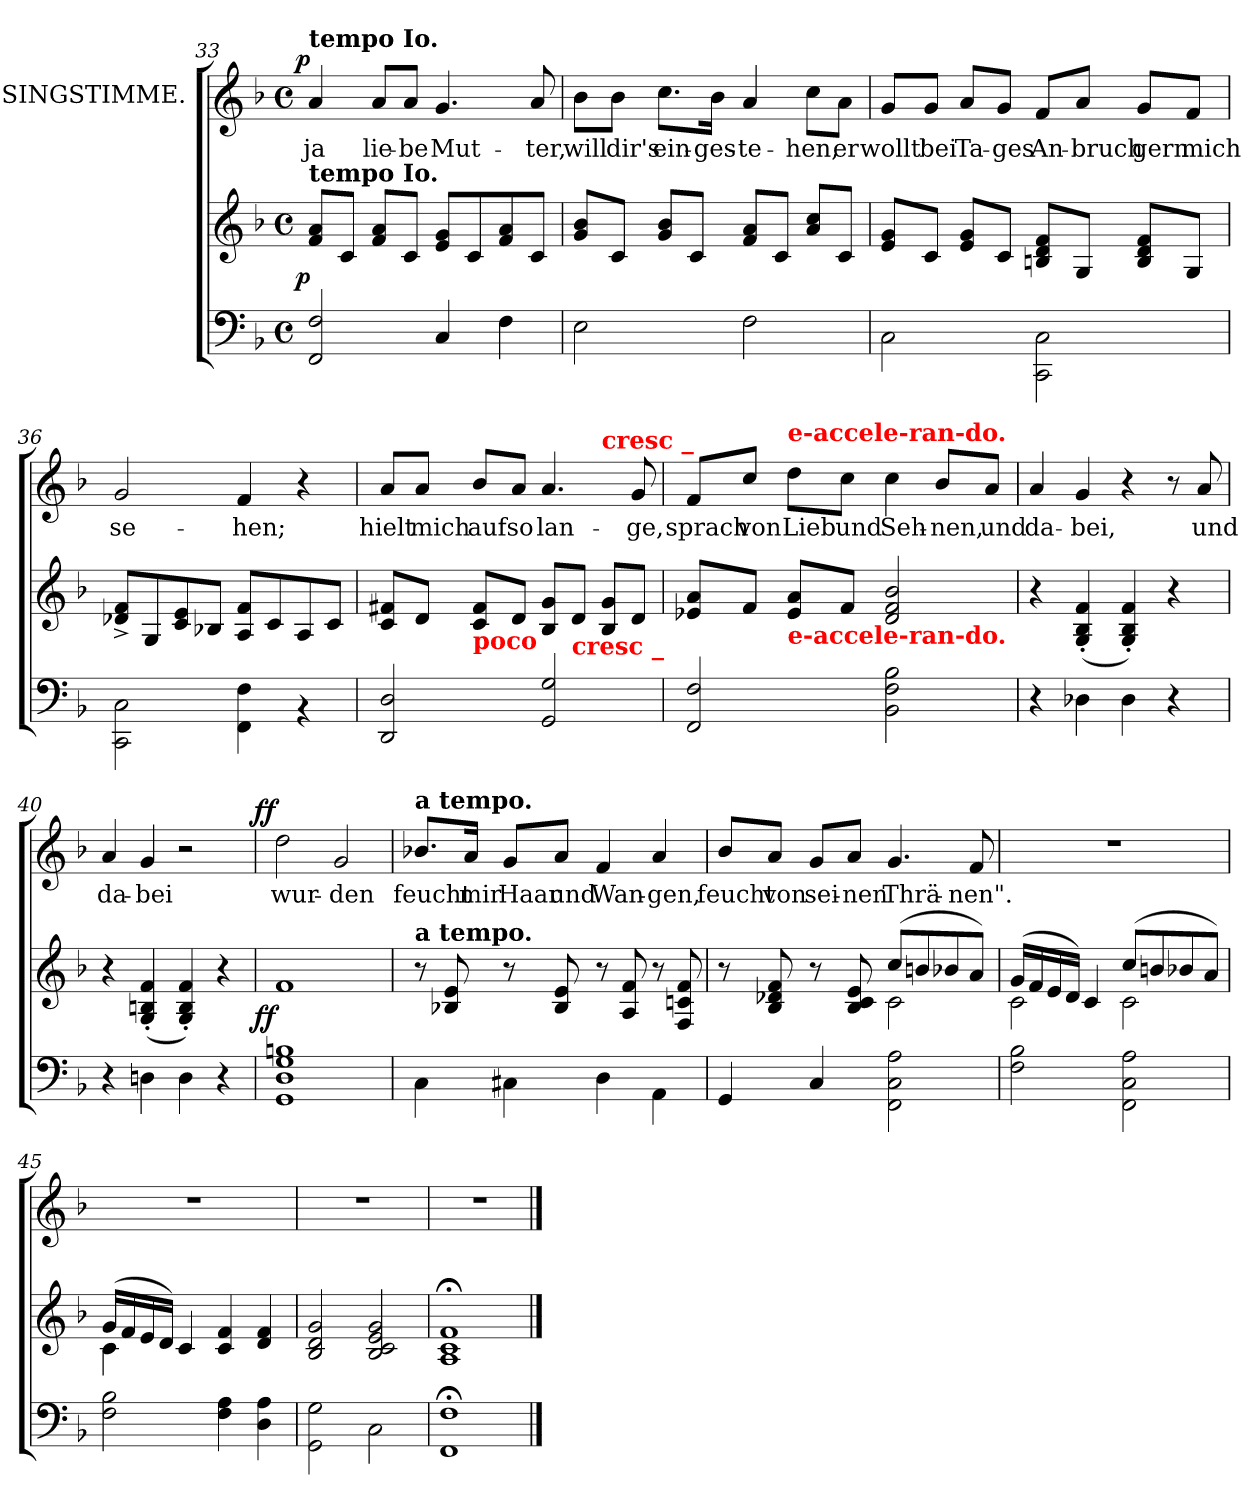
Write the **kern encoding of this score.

**kern	**kern	**dynam	**kern	**text	**dynam
*part2	*part2	*part2	*part1	*part1	*part1
*staff3	*staff2	*staff2/3	*staff1	*staff1	*staff1
*	*	*	*I"SINGSTIMME.	*	*
*clefF4	*clefG2	*	*clefG2	*	*
*k[b-]	*k[b-]	*	*k[b-]	*	*
*F:	*F:	*	*F:	*	*
*M4/4	*M4/4	*	*M4/4	*	*
*met(c)	*met(c)	*	*met(c)	*	*
=33	=33	=33	=33	=33	=33
!	!	!	!LO:TX:a:B:t=tempo Io.	!	!
!	!LO:TX:a:B:t=tempo Io.	!	!	!	!
!	!	!LO:DY:rj	!	!	!LO:DY:a:rj
2F/ 2FF/	8a 8fL	p	4a	ja	p
.	8cJ	.	.	.	.
.	8a 8fL	.	8a/L	lie-	.
.	8cJ	.	8a/J	-be	.
4C	8g 8eL	.	4.g	Mut-	.
.	8c	.	.	.	.
4F	8a 8f	.	.	.	.
.	8cJ	.	8a	-ter,	.
=34	=34	=34	=34	=34	=34
2E	8b- 8gL	.	8b-\L	will	.
.	8cJ	.	8b-\J	dir's	.
.	8b- 8gL	.	8.cc\L	ein-	.
.	8cJ	.	.	.	.
.	.	.	16b-\Jk	-ges-	.
2F	8a 8fL	.	4a	-te-	.
.	8cJ	.	.	.	.
.	8cc 8aL	.	8cc\L	-hen,	.
.	8cJ	.	8a\J	er	.
=35	=35	=35	=35	=35	=35
2C\	8g 8eL	.	8g/L	wollt'	.
.	8cJ	.	8g/J	bei	.
.	8g 8eL	.	8a/L	Ta-	.
.	8cJ	.	8g/J	-ges	.
2C\ 2CC\	8f 8d 8BnL	.	8f/L	An-	.
.	8G/J	.	8a/J	-bruch	.
.	8f 8d 8BL	.	8g/L	gern	.
.	8G/J	.	8f/J	mich	.
=36	=36	=36	=36	=36	=36
2C\ 2CC\	8f^< 8d-X^<L	.	2g	se-	.
.	8G/	.	.	.	.
.	8e 8c	.	.	.	.
.	8B-XJ	.	.	.	.
4F\ 4FF\	8f/ 8A/L	.	4f	-hen;	.
.	8c/	.	.	.	.
4rBB	8A/	.	4r	.	.
.	8c/J	.	.	.	.
=37	=37	=37	=37	=37	=37
*	*	*	*^	*	*
2D/ 2DD/	8f#X 8cL	.	8a/L	2.ryy	hielt	.
.	8dJ	.	8a/J	.	mich	.
!	!LO:TX:b:B:color=red:t=poco	!	!	!	!	!
.	8f# 8cL	.	8b-/L	.	auf	.
.	8dJ	.	8a/J	.	so	.
2G/ 2GG/	8g 8B-L	.	4.a	.	lan-	.
!	!LO:TX:b:B:color=red:t=cresc _	!	!	!	!	!
.	8dJ	.	.	.	.	.
!	!	!	!	!LO:TX:a:B:color=red:t=cresc _	!	!
.	8g 8B-L	.	.	4ryy	.	.
.	8dJ	.	8g	.	-ge,	.
*	*	*	*v	*v	*	*
=38	=38	=38	=38	=38	=38
2F 2FF	8a 8e-XL	.	8f/L	sprach	.
.	8fJ	.	8cc/J	von	.
!	!	!	!LO:TX:a:B:color=red:t=e-accele-ran-do.	!	!
!	!LO:TX:b:B:color=red:t=e-accele-ran-do.	!	!	!	!
.	8a 8e-L	.	8dd\L	Lieb	.
.	8fJ	.	8cc\J	und	.
2B- 2F 2BB-	2b- 2f 2d	.	4cc	Seh-	.
.	.	.	8b-/L	-nen,	.
.	.	.	8a/J	und	.
=39	=39	=39	=39	=39	=39
4r	4r	.	4a	da-	.
4D-X\	(>4f'>/ 4B-'>/ 4G'>/	.	4g	-bei,	.
4D-\	4f'>/ 4B-'>/ 4G'>/)	.	4r	.	.
4r	4r	.	8r	.	.
.	.	.	8a	und	.
=40	=40	=40	=40	=40	=40
4r	4r	.	4a	da-	.
4Dn\	(>4f'>/ 4Bn'>/ 4G'>/	.	4g	-bei	.
4D\	4f'>/ 4B'>/ 4G'>/)	.	2r	.	.
4r	4r	.	.	.	.
=41	=41	=41	=41	=41	=41
!	!	!LO:DY:rj	!	!	!LO:DY:a:rj
1Bn 1G 1D 1GG	1f	ff	2dd	wur-	ff
.	.	.	2g	-den	.
=42	=42	=42	=42	=42	=42
!	!	!	!LO:TX:a:B:t=a tempo.	!	!
!	!LO:TX:a:B:t=a tempo.	!	!	!	!
4C\	8r	.	8.b-X/L	feucht	.
.	8e 8B-X	.	.	.	.
.	.	.	16a/Jk	mir	.
4C#X\	8r	.	8g/L	Haar	.
.	8e 8B-	.	8a/J	und	.
4D\	8r	.	4f	Wan-	.
.	8f/ 8A/	.	.	.	.
4AA\	8r	.	4a	-gen,	.
.	8f/ 8cn/ 8F/	.	.	.	.
=43	=43	=43	=43	=43	=43
*	*^	*	*	*	*
4GG/	8r	2ryy	.	8b-/L	feucht	.
.	8f/ 8d-X/ 8B-/	.	.	8a/J	von	.
4C/	8r	.	.	8g/L	sei-	.
.	8e/ 8c/ 8B-/	.	.	8a/J	-nen	.
2A\ 2C\ 2FF\	(<8cc/L	2c\	.	4.g	Thrä-	.
.	8bn	.	.	.	.	.
.	8b-X	.	.	.	.	.
.	8aJ)	.	.	8f	-nen".	.
=44	=44	=44	=44	=44	=44	=44
2B-\ 2F\	(<16gLL	2c\	.	1rdd	.	.
.	16f	.	.	.	.	.
.	16e	.	.	.	.	.
.	16dJJ)	.	.	.	.	.
.	4c	.	.	.	.	.
2A\ 2C\ 2FF\	(<8ccL	2c\	.	.	.	.
.	8bn	.	.	.	.	.
.	8b-X	.	.	.	.	.
.	8aJ)	.	.	.	.	.
=45	=45	=45	=45	=45	=45	=45
2B-\ 2F\	(<16gLL	4c	.	1rdd	.	.
.	16f	.	.	.	.	.
.	16e	.	.	.	.	.
.	16dJJ)	.	.	.	.	.
.	4c	2.ryy	.	.	.	.
4A\ 4F\	4f 4c	.	.	.	.	.
4A\ 4D\	4f 4d	.	.	.	.	.
*	*v	*v	*	*	*	*
=46	=46	=46	=46	=46	=46
2G\ 2GG\	2g/ 2d/ 2B-/	.	1rdd	.	.
2C\	2g 2e 2c 2B-	.	.	.	.
=47	=47	=47	=47	=47	=47
1F;\ 1FF;\	1f;</ 1c;</ 1A;</	.	1rdd	.	.
==	==	==	==	==	==
*-	*-	*-	*-	*-	*-
